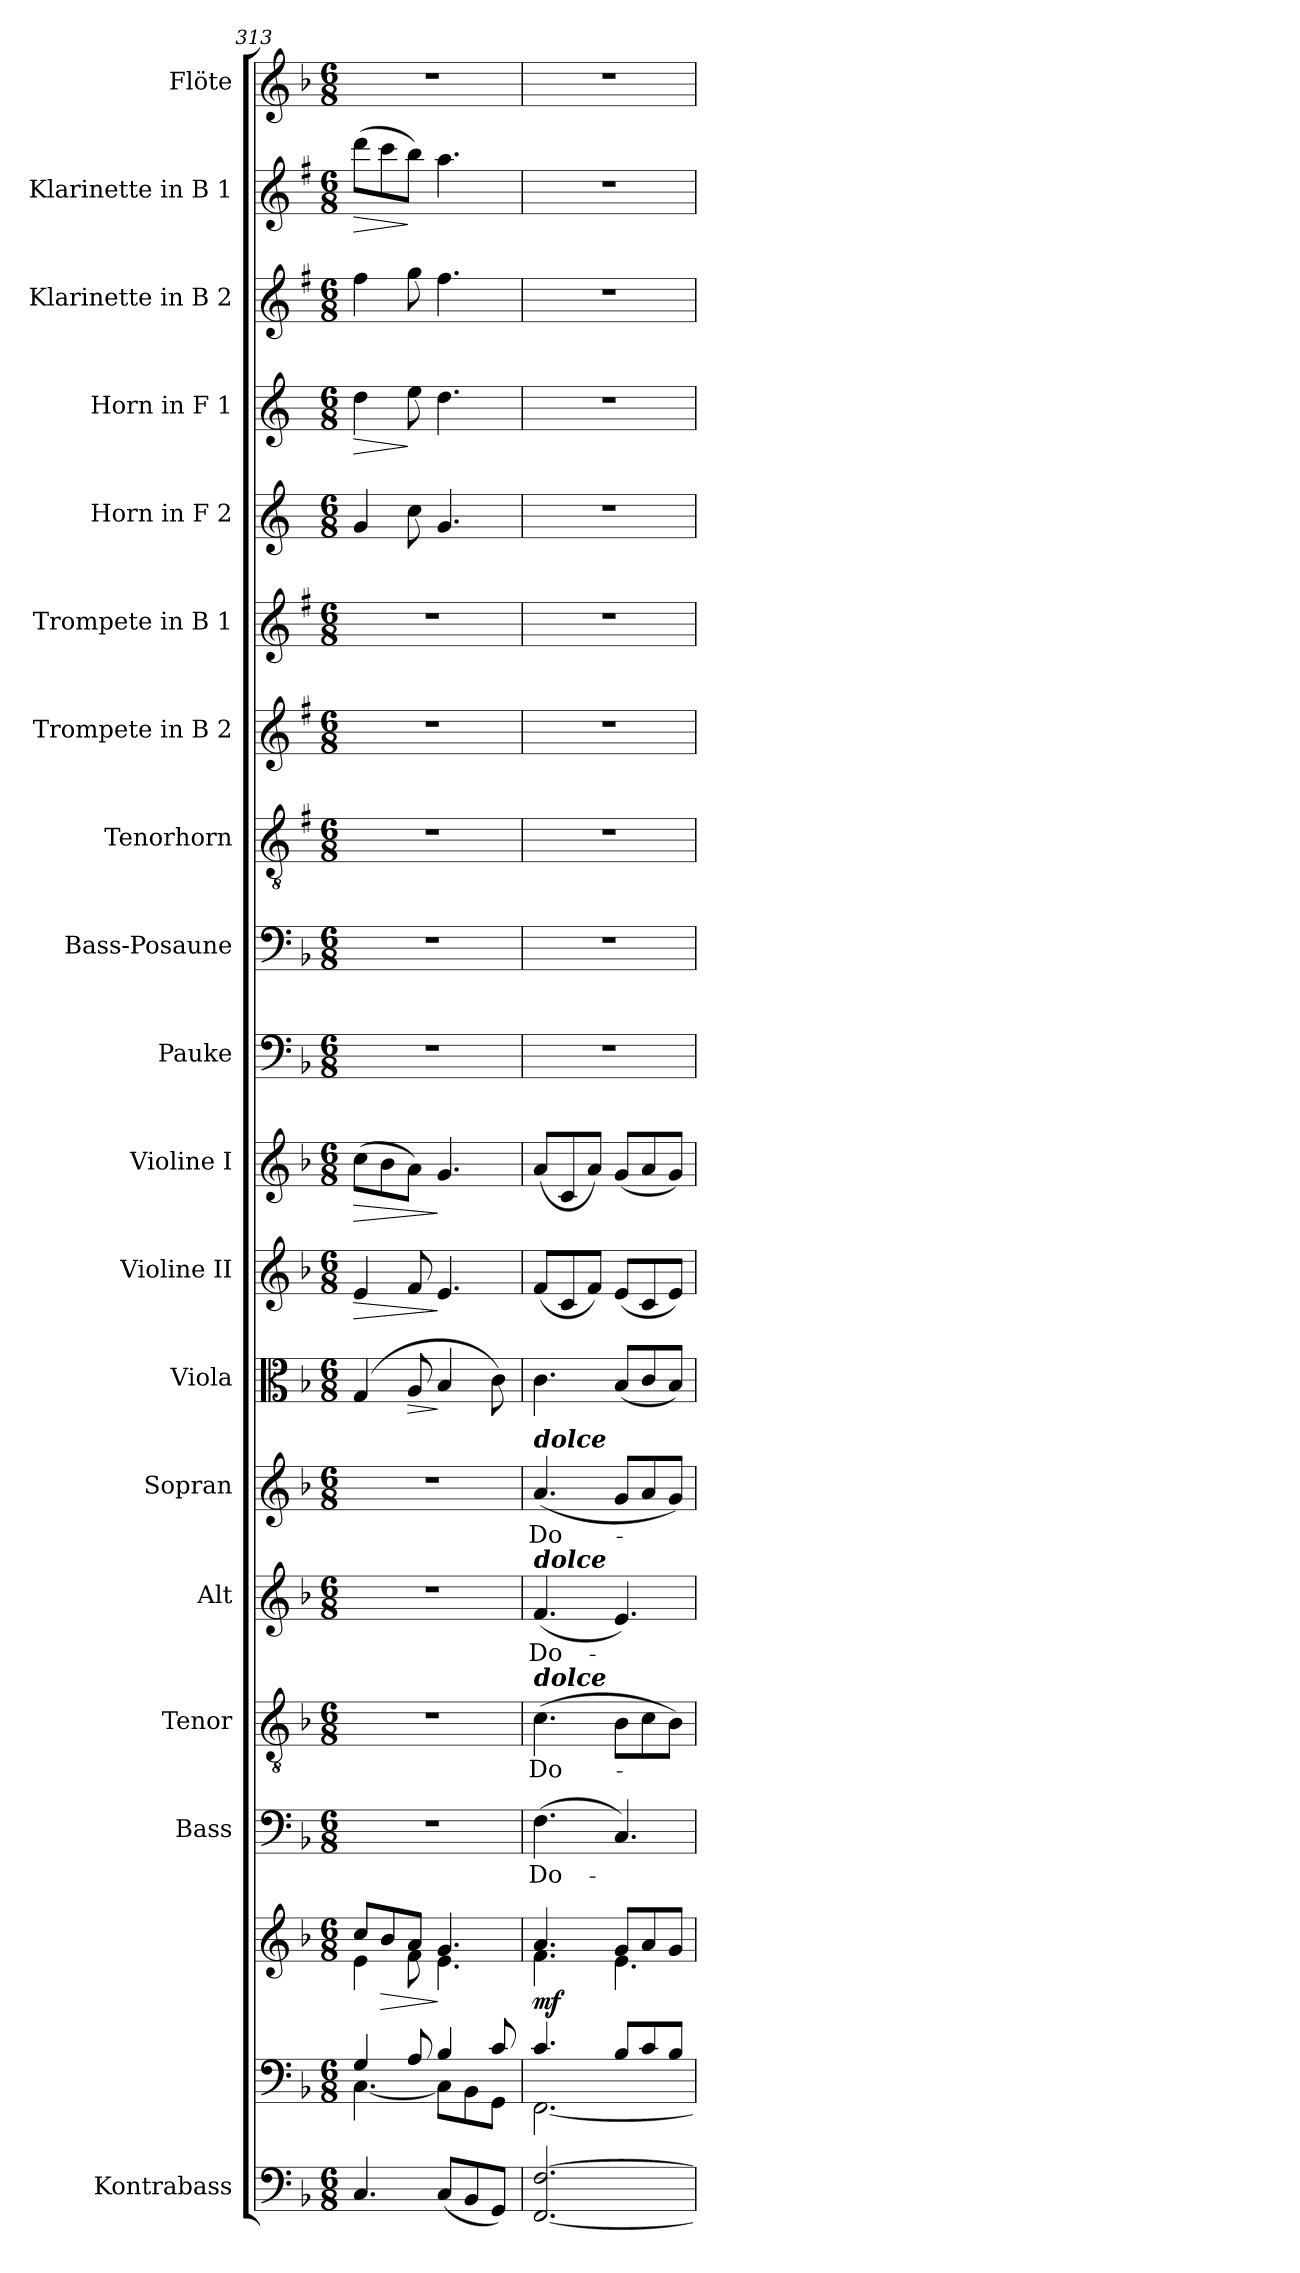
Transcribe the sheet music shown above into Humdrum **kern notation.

**kern	**kern	**kern	**dynam	**kern	**text	**kern	**text	**kern	**text	**kern	**text	**kern	**dynam	**kern	**dynam	**kern	**dynam	**kern	**kern	**kern	**kern	**kern	**kern	**kern	**dynam	**kern	**kern	**dynam	**kern
*part19	*part18	*part18	*part18	*part17	*part17	*part16	*part16	*part15	*part15	*part14	*part14	*part13	*part13	*part12	*part12	*part11	*part11	*part10	*part9	*part8	*part7	*part6	*part5	*part4	*part4	*part3	*part2	*part2	*part1
*staff20	*staff19	*staff18	*staff18/19	*staff17	*staff17	*staff16	*staff16	*staff15	*staff15	*staff14	*staff14	*staff13	*staff13	*staff12	*staff12	*staff11	*staff11	*staff10	*staff9	*staff8	*staff7	*staff6	*staff5	*staff4	*staff4	*staff3	*staff2	*staff2	*staff1
*I"Kontrabass	*	*	*	*I"Bass	*	*I"Tenor	*	*I"Alt	*	*I"Sopran	*	*I"Viola	*	*I"Violine II	*	*I"Violine I	*	*I"Pauke	*I"Bass-Posaune	*I"Tenorhorn	*I"Trompete in B 2	*I"Trompete in B 1	*I"Horn in F 2	*I"Horn in F 1	*	*I"Klarinette in B 2	*I"Klarinette in B 1	*	*I"Flöte
*I'Kb.	*	*	*	*I'B	*	*I'T	*	*I'A	*	*I'S	*	*I'Vla.	*	*I'Vl. II	*	*I'Vl. I	*	*I'Pk.	*I'B. Pos.	*I'T	*	*	*I'Hrn. 2	*I'Hrn. 1	*	*	*	*	*I'Fl.
*clefF4	*clefF4	*clefG2	*	*clefF4	*	*clefGv2	*	*clefG2	*	*clefG2	*	*clefC3	*	*clefG2	*	*clefG2	*	*clefF4	*clefF4	*clefGv2	*clefG2	*clefG2	*clefG2	*clefG2	*	*clefG2	*clefG2	*	*clefG2
*ITrd7c12	*	*	*	*	*	*	*	*	*	*	*	*	*	*	*	*	*	*	*	*ITrd1c2	*ITrd1c2	*ITrd1c2	*ITrd4c7	*ITrd4c7	*	*ITrd1c2	*ITrd1c2	*	*
*k[b-]	*k[b-]	*k[b-]	*	*k[b-]	*	*k[b-]	*	*k[b-]	*	*k[b-]	*	*k[b-]	*	*k[b-]	*	*k[b-]	*	*k[b-]	*k[b-]	*k[b-]	*k[b-]	*k[b-]	*k[b-]	*k[b-]	*	*k[b-]	*k[b-]	*	*k[b-]
*F:	*F:	*F:	*	*F:	*	*F:	*	*F:	*	*F:	*	*F:	*	*F:	*	*F:	*	*F:	*F:	*F:	*F:	*F:	*F:	*F:	*	*F:	*F:	*	*F:
*M6/8	*M6/8	*M6/8	*	*M6/8	*	*M6/8	*	*M6/8	*	*M6/8	*	*M6/8	*	*M6/8	*	*M6/8	*	*M6/8	*M6/8	*M6/8	*M6/8	*M6/8	*M6/8	*M6/8	*	*M6/8	*M6/8	*	*M6/8
=313	=313	=313	=313	=313	=313	=313	=313	=313	=313	=313	=313	=313	=313	=313	=313	=313	=313	=313	=313	=313	=313	=313	=313	=313	=313	=313	=313	=313	=313
*	*^	*^	*	*	*	*	*	*	*	*	*	*	*	*	*	*	*	*	*	*	*	*	*	*	*	*	*	*	*
!	!	!	!	!	!	!	!	!	!	!	!	!	!	!	!	!	!LO:HP:b	!	!LO:HP:b	!	!	!	!	!	!	!	!LO:HP:b	!	!	!LO:HP:b	!
4.CC/	4G/	[<4.C\	8cc/L	4e\	.	2.r	.	2.r	.	2.r	.	2.r	.	(<4G/	.	4e/	>	(>8cc\L	>	2.r	2.r	2.r	2.r	2.r	4c/	4g\	>	4ee\	(>8ccc\L	>	2.r
!	!	!	!	!	!LO:HP:b	!	!	!	!	!	!	!	!	!	!	!	!	!	!	!	!	!	!	!	!	!	!	!	!	!	!
.	.	.	8b-/	.	>	.	.	.	.	.	.	.	.	.	.	.	.	8b-\	.	.	.	.	.	.	.	.	.	.	8bb-\	.	.
!	!	!	!	!	!	!	!	!	!	!	!	!	!	!	!LO:HP:b	!	!	!	!	!	!	!	!	!	!	!	!	!	!	!	!
.	8A/	.	8a/J	8f\	.	.	.	.	.	.	.	.	.	8A/	>	8f/	.	8a\J)	.	.	.	.	.	.	8f\	8a\	]	8ff\	8aa\J)	]	.
(<8CC/L	4B-/	8C\L]	4.g/	4.e\	]	.	.	.	.	.	.	.	.	4B-/	]	4.e/	]	4.g/	]	.	.	.	.	.	4.c/	4.g\	.	4.ee\	4.gg\	.	.
8BBB-/	.	8BB-\	.	.	.	.	.	.	.	.	.	.	.	.	.	.	.	.	.	.	.	.	.	.	.	.	.	.	.	.	.
8GGG/J)	8c/	8GG\J	.	.	.	.	.	.	.	.	.	.	.	8c\)	.	.	.	.	.	.	.	.	.	.	.	.	.	.	.	.	.
=314	=314	=314	=314	=314	=314	=314	=314	=314	=314	=314	=314	=314	=314	=314	=314	=314	=314	=314	=314	=314	=314	=314	=314	=314	=314	=314	=314	=314	=314	=314	=314
!	!	!	!	!	!	!	!	!	!	!	!	!LO:TX:a:Bi:t=dolce	!	!	!	!	!	!	!	!	!	!	!	!	!	!	!	!	!	!	!
!	!	!	!	!	!	!	!	!	!	!LO:TX:a:Bi:t=dolce	!	!	!	!	!	!	!	!	!	!	!	!	!	!	!	!	!	!	!	!	!
!	!	!	!	!	!	!	!	!LO:TX:a:Bi:t=dolce	!	!	!	!	!	!	!	!	!	!	!	!	!	!	!	!	!	!	!	!	!	!	!
!	!	!	!	!	!LO:DY:b	!	!LO:LY:b	!	!LO:LY:b	!	!LO:LY:b	!	!LO:LY:b	!	!	!	!	!	!	!	!	!	!	!	!	!	!	!	!	!	!
[2.FFF/ [2.FF/	4.c/	[<2.FF\	4.a/	4.f\	mf	(>4.F\	Do-	(>4.c\	Do-	(<4.f/	Do-	(<4.a/	Do-	4.c\	.	(<8f/L	.	(<8a/L	.	2.r	2.r	2.r	2.r	2.r	2.r	2.r	.	2.r	2.r	.	2.r
.	.	.	.	.	.	.	.	.	.	.	.	.	.	.	.	8c/	.	8c/	.	.	.	.	.	.	.	.	.	.	.	.	.
.	.	.	.	.	.	.	.	.	.	.	.	.	.	.	.	8f/J)	.	8a/J)	.	.	.	.	.	.	.	.	.	.	.	.	.
.	8B-/L	.	8g/L	4.e\	.	4.C/)	.	8B-\L	.	4.e/)	.	8g/L	.	(<8B-/L	.	(<8e/L	.	(<8g/L	.	.	.	.	.	.	.	.	.	.	.	.	.
.	8c/	.	8a/	.	.	.	.	8c\	.	.	.	8a/	.	8c/	.	8c/	.	8a/	.	.	.	.	.	.	.	.	.	.	.	.	.
.	8B-/J	.	8g/J	.	.	.	.	8B-\J)	.	.	.	8g/J)	.	8B-/J)	.	8e/J)	.	8g/J)	.	.	.	.	.	.	.	.	.	.	.	.	.
*	*v	*v	*	*	*	*	*	*	*	*	*	*	*	*	*	*	*	*	*	*	*	*	*	*	*	*	*	*	*	*	*
*	*	*v	*v	*	*	*	*	*	*	*	*	*	*	*	*	*	*	*	*	*	*	*	*	*	*	*	*	*	*	*
=	=	=	=	=	=	=	=	=	=	=	=	=	=	=	=	=	=	=	=	=	=	=	=	=	=	=	=	=	=
*-	*-	*-	*-	*-	*-	*-	*-	*-	*-	*-	*-	*-	*-	*-	*-	*-	*-	*-	*-	*-	*-	*-	*-	*-	*-	*-	*-	*-	*-
